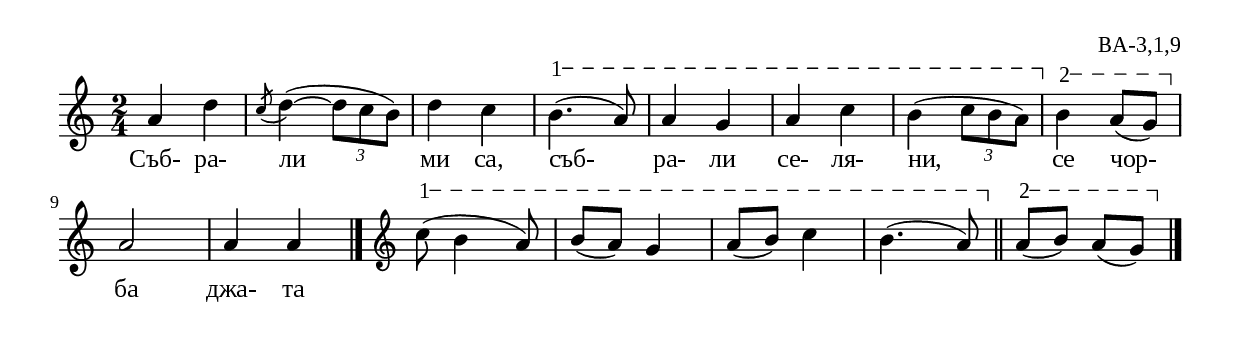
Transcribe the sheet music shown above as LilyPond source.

%{
BA_3_1_09
%}

\include "td-preamble.ly"

\score {
\relative c'' {
%% \tempo 4 = 152
  \time 2/4
a4 d | \acciaccatura c8 d4~( \times 2/3 { d8 c b) } | d4 c | 
\varA  
b4.\startTextSpan( a8) | a4 g | a c | b4( \times 2/3 { c8 b a\stopTextSpan) } | 
\varB
b4\startTextSpan a8( g\stopTextSpan) |
a2 | a4 a
 \bar "|." 
\endm
\varA  
c8\startTextSpan( b4 a8) | b8( a)  g4 | a8( b) c4 | b4.( a8\stopTextSpan) \bar "||" 
\varB
a8\startTextSpan( b) a8( g\stopTextSpan) 
\bar "|." 
}
\addlyrics { Съб- ра- ли ми са, съб- ра- ли се- ля- ни, се чор- ба джа- та }
%
\layout {
  indent = #0
  line-width = 190\mm
  ragged-right=##f
}
%
\midi { 
	\context {
		\Score
		tempoWholesPerMinute = #(ly:make-moment 152 4)
		}
	}
}
%
\header{
  opus = "ВА-3,1,9"
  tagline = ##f
}


